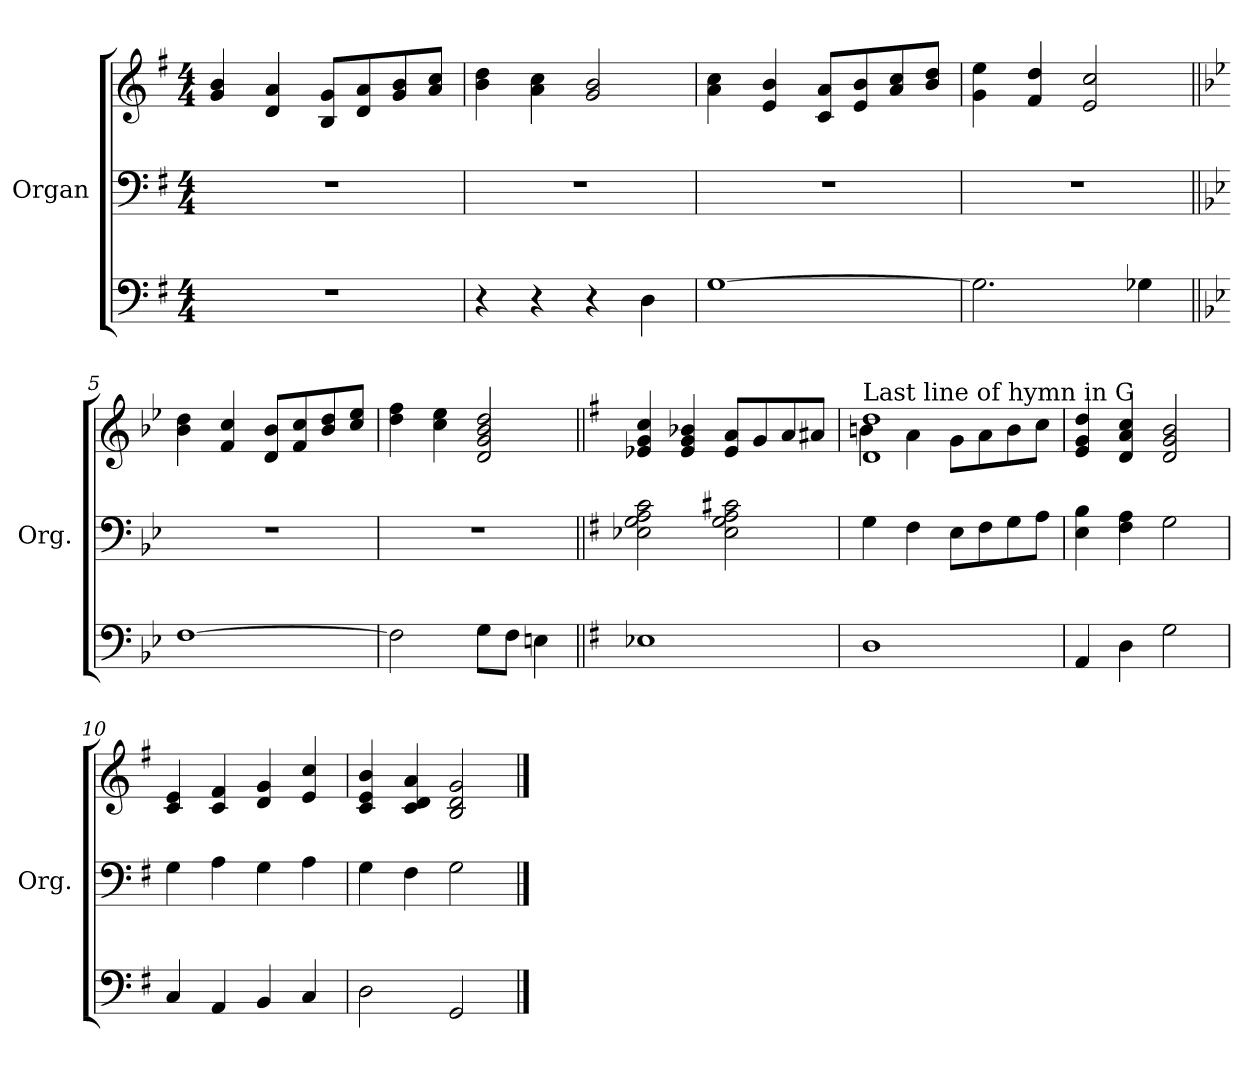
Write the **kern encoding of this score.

**kern	**kern	**kern
*part2	*part1	*part1
*staff3	*staff2	*staff1
*	*I"Organ	*
*	*I'Org.	*
*clefF4	*clefF4	*clefG2
*k[f#]	*k[f#]	*k[f#]
*G:	*G:	*G:
*M4/4	*M4/4	*M4/4
=1	=1	=1
1r	1r	4g/ 4b/
.	.	4d/ 4a/
.	.	8B/ 8g/L
.	.	8d/ 8a/
.	.	8g/ 8b/
.	.	8a/ 8cc/J
=2	=2	=2
4r	1r	4b\ 4dd\
4r	.	4a\ 4cc\
4r	.	2g/ 2b/
4D\	.	.
=3	=3	=3
[1G	1r	4a\ 4cc\
.	.	4e/ 4b/
.	.	8c/ 8a/L
.	.	8e/ 8b/
.	.	8a/ 8cc/
.	.	8b/ 8dd/J
=4	=4	=4
2.G\]	1r	4g\ 4ee\
.	.	4f#/ 4dd/
.	.	2e/ 2cc/
4G-X\	.	.
=5||	=5||	=5||
*k[b-e-]	*k[b-e-]	*k[b-e-]
*B-:	*B-:	*B-:
[1F	1r	4b-\ 4dd\
.	.	4f/ 4cc/
.	.	8d/ 8b-/L
.	.	8f/ 8cc/
.	.	8b-/ 8dd/
.	.	8cc/ 8ee-/J
!!LO:LB:g=z
=6	=6	=6
2F\]	1r	4dd\ 4ff\
.	.	4cc\ 4ee-\
8G\L	.	2d/ 2g/ 2b-/ 2dd/
8F\J	.	.
4En\	.	.
=7||	=7||	=7||
*k[f#]	*k[f#]	*k[f#]
*G:	*G:	*G:
1E-X	2E-X\ 2G\ 2A\ 2c\	4e-X/ 4g/ 4cc/
.	.	4e-/ 4g/ 4b-X/
.	2E-\ 2G\ 2A\ 2c#X\	8e-/ 8a/L
.	.	8g/
.	.	8a/
.	.	8a#X/J
=8	=8	=8
*	*	*^
!	!	!LO:TX:a:t=Last line of hymn in G	!
1D	4G\	1d 1dd	4bni\
.	4F#\	.	4a\
.	8E\L	.	8g\L
.	8F#\	.	8a\
.	8G\	.	8b\
.	8A\J	.	8cc\J
*	*	*v	*v
=9	=9	=9
4AA/	4E\ 4B\	4e/ 4g/ 4dd/
4D\	4F#\ 4A\	4d/ 4a/ 4cc/
2G\	2G\	2d/ 2g/ 2b/
=10	=10	=10
4C/	4G\	4c/ 4e/
4AA/	4A\	4c/ 4f#/
4BB/	4G\	4d/ 4g/
4C/	4A\	4e/ 4cc/
!!LO:LB:g=z
=11	=11	=11
2D\	4G\	4c/ 4e/ 4b/
.	4F#\	4c/ 4d/ 4a/
2GG/	2G\	2B/ 2d/ 2g/
==	==	==
*-	*-	*-
